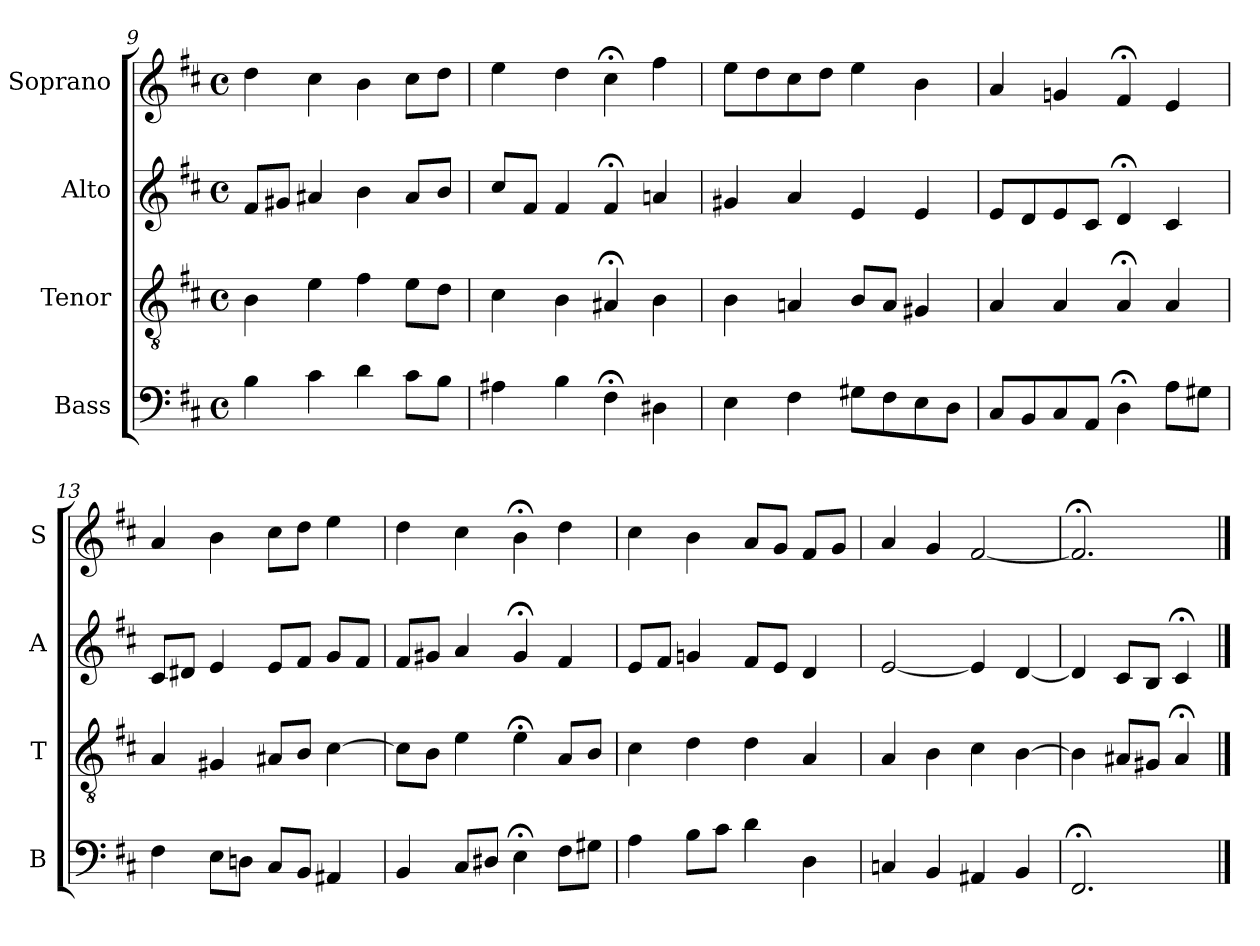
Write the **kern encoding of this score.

**kern	**kern	**kern	**kern
*part4	*part3	*part2	*part1
*staff4	*staff3	*staff2	*staff1
*I"Bass	*I"Tenor	*I"Alto	*I"Soprano
*I'B	*I'T	*I'A	*I'S
*clefF4	*clefGv2	*clefG2	*clefG2
*k[f#c#]	*k[f#c#]	*k[f#c#]	*k[f#c#]
*b:	*b:	*b:	*b:
*M4/4	*M4/4	*M4/4	*M4/4
*met(c)	*met(c)	*met(c)	*met(c)
=9	=9	=9	=9
4B	4B	8f#L	4dd
.	.	8g#XJ	.
4c#i	4ei	4a#Xi	4cc#i
4d	4f#	4b	4b
8c#iL	8eiL	8a#iL	8cc#iL
8BJ	8dJ	8bJ	8ddJ
=10	=10	=10	=10
4A#X	4c#	8cc#L	4ee
.	.	8f#J	.
4B	4B	4f#	4dd
4F#;<	4A#X;<	4f#;<	4cc#;<
4D#X	4B	4an	4ff#
=11	=11	=11	=11
4E	4B	4g#X	8eeL
.	.	.	8dd
4F#	4An	4a	8cc#
.	.	.	8ddJ
8G#XL	8BL	4e	4ee
8F#	8AJ	.	.
8E	4G#X	4e	4b
8DJ	.	.	.
=12	=12	=12	=12
8C#L	4A	8eL	4a
8BB	.	8d	.
8C#	4A	8e	4gn
8AAJ	.	8c#J	.
4D;<	4A;<	4d;<	4f#;<
8AL	4A	4c#	4e
8G#XJ	.	.	.
=13	=13	=13	=13
4F#	4A	8c#L	4a
.	.	8d#XJ	.
8EL	4G#X	4e	4b
8DnJ	.	.	.
8C#iL	8A#XiL	8eiL	8cc#iL
8BBJ	8BJ	8f#J	8ddJ
4AA#X	[4c#	8gL	4ee
.	.	8f#J	.
=14	=14	=14	=14
4BB	8c#L]	8f#L	4dd
.	8BJ	8g#XJ	.
8C#L	4e	4a	4cc#
8D#XJ	.	.	.
4E;<	4e;<	4g#;<	4b;<
8F#L	8AL	4f#	4dd
8G#XJ	8BJ	.	.
=15	=15	=15	=15
4A	4c#	8eL	4cc#
.	.	8f#J	.
8BL	4d	4gn	4b
8c#J	.	.	.
4d	4d	8f#L	8aL
.	.	8eJ	8gJ
4D	4A	4d	8f#L
.	.	.	8gJ
=16	=16	=16	=16
4Cn	4A	[2e	4a
4BB	4B	.	4g
4AA#X	4c#	4e]	[2f#
4BB	[4B	[4d	.
=17	=17	=17	=17
2.FF#;<	4B]	4d]	2.f#;<]
.	8A#XL	8c#L	.
.	8G#XJ	8BJ	.
.	4A#;<	4c#;<	.
==	==	==	==
*-	*-	*-	*-
